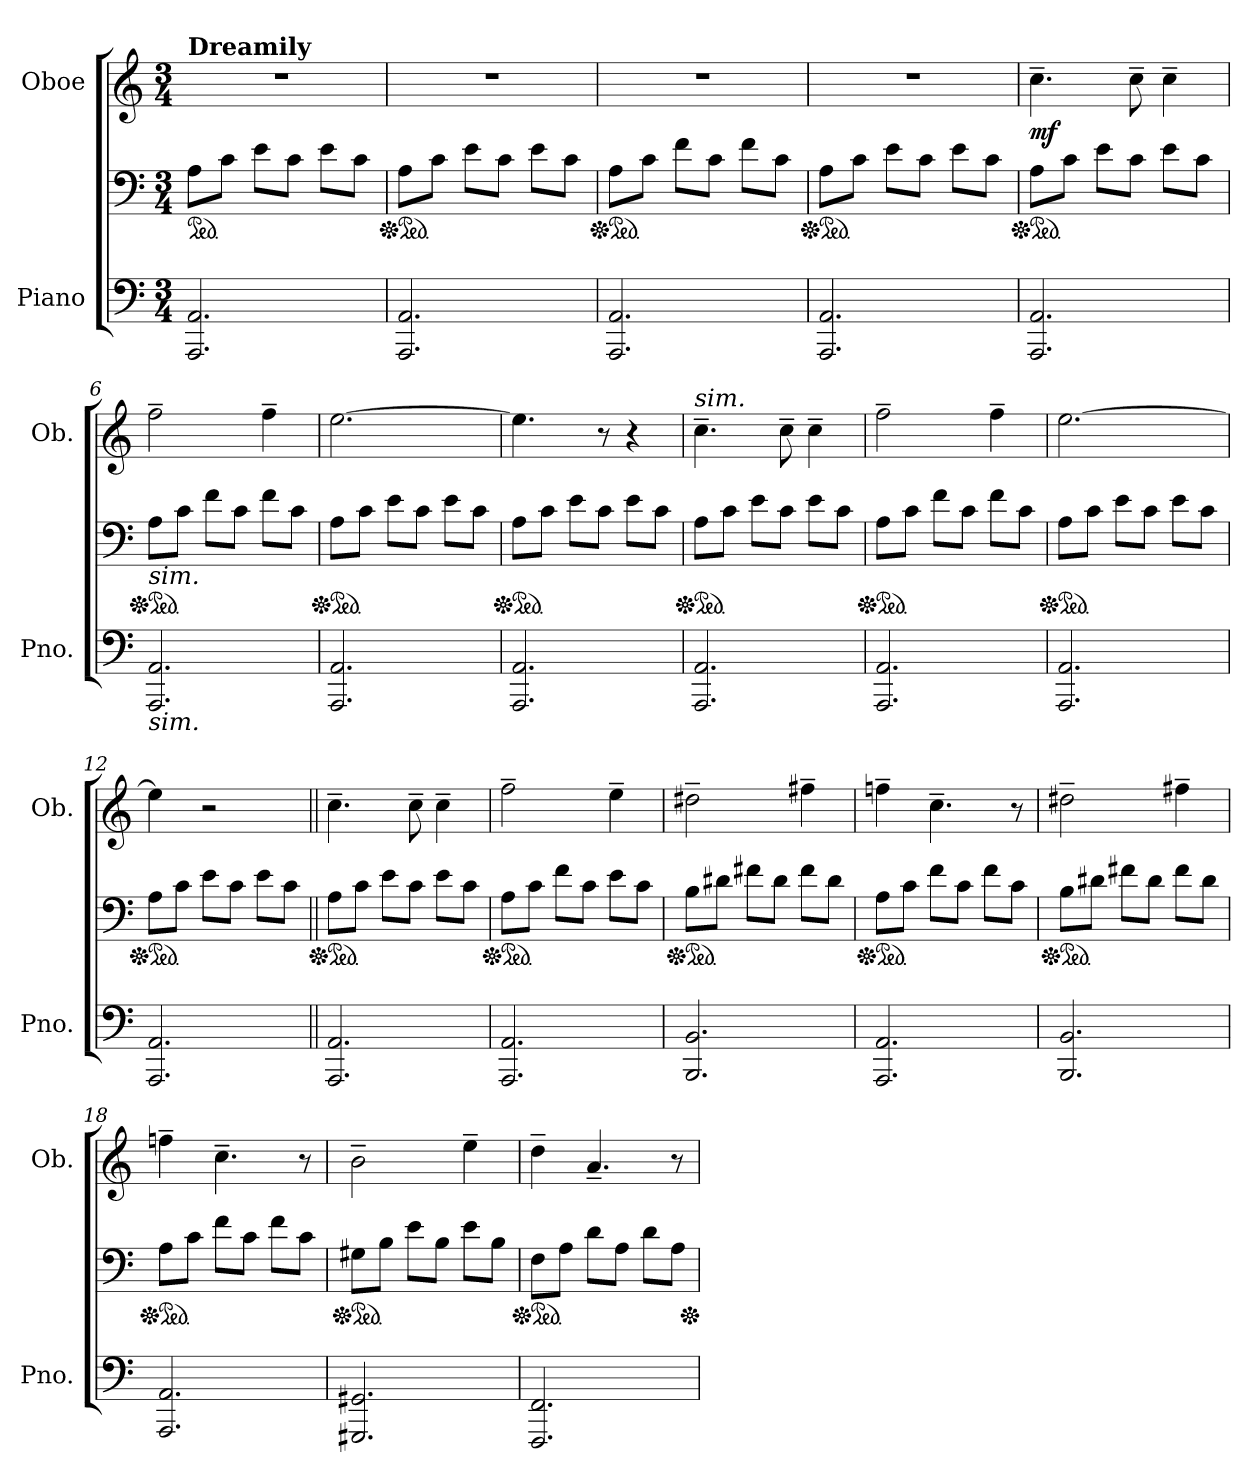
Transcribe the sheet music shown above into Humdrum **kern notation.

**kern	**kern	**dynam	**kern	**dynam
*part2	*part2	*part2	*part1	*part1
*staff3	*staff2	*staff2/3	*staff1	*staff1
*I"Piano	*	*	*I"Oboe	*
*I'Pno.	*	*	*I'Ob.	*
*clefF4	*clefF4	*	*clefG2	*
*k[]	*k[]	*	*k[]	*
*M3/4	*M3/4	*	*M3/4	*
*MM75	*MM75	*	*MM75	*
*	*ped	*	*	*
=1	=1	=1	=1	=1
!	!	!	!LO:TX:B:t=Dreamily	!
!	!	!LO:DY:b=2	!	!
!	!	!LO:DY:n=1:b	!	!
2.AAA/ 2.AA/	8A\L	mf mp	2.r	.
.	8c\J	.	.	.
.	8e\L	.	.	.
.	8c\J	.	.	.
.	8e\L	.	.	.
.	8c\J	.	.	.
=2	=2	=2	=2	=2
*	*Xped	*	*	*
*	*ped	*	*	*
2.AAA/ 2.AA/	8A\L	.	2.r	.
.	8c\J	.	.	.
.	8e\L	.	.	.
.	8c\J	.	.	.
.	8e\L	.	.	.
.	8c\J	.	.	.
=3	=3	=3	=3	=3
*	*Xped	*	*	*
*	*ped	*	*	*
2.AAA/ 2.AA/	8A\L	.	2.r	.
.	8c\J	.	.	.
.	8f\L	.	.	.
.	8c\J	.	.	.
.	8f\L	.	.	.
.	8c\J	.	.	.
=4	=4	=4	=4	=4
*	*Xped	*	*	*
*	*ped	*	*	*
2.AAA/ 2.AA/	8A\L	.	2.r	.
.	8c\J	.	.	.
.	8e\L	.	.	.
.	8c\J	.	.	.
.	8e\L	.	.	.
.	8c\J	.	.	.
=5	=5	=5	=5	=5
*	*Xped	*	*	*
*	*ped	*	*	*
!	!	!	!	!LO:DY:b
2.AAA/ 2.AA/	8A\L	.	4.cc~\	mf
.	8c\J	.	.	.
.	8e\L	.	.	.
.	8c\J	.	8cc~\	.
.	8e\L	.	4cc~\	.
.	8c\J	.	.	.
!!LO:LB:g=z
=6	=6	=6	=6	=6
*	*Xped	*	*	*
*	*ped	*	*	*
!	!LO:TX:b:i:t=sim.	!	!	!
!LO:TX:b:i:t=sim.	!	!	!	!
2.AAA/ 2.AA/	8A\L	.	2ff~\	.
.	8c\J	.	.	.
.	8f\L	.	.	.
.	8c\J	.	.	.
.	8f\L	.	4ff~\	.
.	8c\J	.	.	.
=7	=7	=7	=7	=7
*	*Xped	*	*	*
*	*ped	*	*	*
2.AAA/ 2.AA/	8A\L	.	[2.ee\	.
.	8c\J	.	.	.
.	8e\L	.	.	.
.	8c\J	.	.	.
.	8e\L	.	.	.
.	8c\J	.	.	.
=8	=8	=8	=8	=8
*	*Xped	*	*	*
*	*ped	*	*	*
2.AAA/ 2.AA/	8A\L	.	4.ee\]	.
.	8c\J	.	.	.
.	8e\L	.	.	.
.	8c\J	.	8r	.
.	8e\L	.	4r	.
.	8c\J	.	.	.
=9	=9	=9	=9	=9
*	*Xped	*	*	*
*	*ped	*	*	*
!	!	!	!LO:TX:a:i:t=sim.	!
2.AAA/ 2.AA/	8A\L	.	4.cc~\	.
.	8c\J	.	.	.
.	8e\L	.	.	.
.	8c\J	.	8cc~\	.
.	8e\L	.	4cc~\	.
.	8c\J	.	.	.
=10	=10	=10	=10	=10
*	*Xped	*	*	*
*	*ped	*	*	*
2.AAA/ 2.AA/	8A\L	.	2ff~\	.
.	8c\J	.	.	.
.	8f\L	.	.	.
.	8c\J	.	.	.
.	8f\L	.	4ff~\	.
.	8c\J	.	.	.
!!LO:LB:g=z
=11	=11	=11	=11	=11
*	*Xped	*	*	*
*	*ped	*	*	*
2.AAA/ 2.AA/	8A\L	.	[2.ee\	.
.	8c\J	.	.	.
.	8e\L	.	.	.
.	8c\J	.	.	.
.	8e\L	.	.	.
.	8c\J	.	.	.
=12	=12	=12	=12	=12
*	*Xped	*	*	*
*	*ped	*	*	*
2.AAA/ 2.AA/	8A\L	.	4ee\]	.
.	8c\J	.	.	.
.	8e\L	.	2r	.
.	8c\J	.	.	.
.	8e\L	.	.	.
.	8c\J	.	.	.
=13||	=13||	=13||	=13||	=13||
*	*Xped	*	*	*
*	*ped	*	*	*
2.AAA/ 2.AA/	8A\L	.	4.cc~\	.
.	8c\J	.	.	.
.	8e\L	.	.	.
.	8c\J	.	8cc~\	.
.	8e\L	.	4cc~\	.
.	8c\J	.	.	.
=14	=14	=14	=14	=14
*	*Xped	*	*	*
*	*ped	*	*	*
2.AAA/ 2.AA/	8A\L	.	2ff~\	.
.	8c\J	.	.	.
.	8f\L	.	.	.
.	8c\J	.	.	.
.	8e\L	.	4ee~\	.
.	8c\J	.	.	.
!!LO:PB:g=z
=15	=15	=15	=15	=15
*	*Xped	*	*	*
*	*ped	*	*	*
2.BBB/ 2.BB/	8B\L	.	2dd#X~\	.
.	8d#X\J	.	.	.
.	8f#X\L	.	.	.
.	8d#\J	.	.	.
.	8f#\L	.	4ff#X~\	.
.	8d#\J	.	.	.
=16	=16	=16	=16	=16
*	*Xped	*	*	*
*	*ped	*	*	*
2.AAA/ 2.AA/	8A\L	.	4ffni~\	.
.	8c\J	.	.	.
.	8f\L	.	4.cc~\	.
.	8c\J	.	.	.
.	8f\L	.	.	.
.	8c\J	.	8r	.
=17	=17	=17	=17	=17
*	*Xped	*	*	*
*	*ped	*	*	*
2.BBB/ 2.BB/	8B\L	.	2dd#X~\	.
.	8d#X\J	.	.	.
.	8f#X\L	.	.	.
.	8d#\J	.	.	.
.	8f#\L	.	4ff#X~\	.
.	8d#\J	.	.	.
=18	=18	=18	=18	=18
*	*Xped	*	*	*
*	*ped	*	*	*
2.AAA/ 2.AA/	8A\L	.	4ffni~\	.
.	8c\J	.	.	.
.	8f\L	.	4.cc~\	.
.	8c\J	.	.	.
.	8f\L	.	.	.
.	8c\J	.	8r	.
!!LO:LB:g=z
=19	=19	=19	=19	=19
*	*Xped	*	*	*
*	*ped	*	*	*
2.GGG#X/ 2.GG#X/	8G#X\L	.	2b~\	.
.	8B\J	.	.	.
.	8e\L	.	.	.
.	8B\J	.	.	.
.	8e\L	.	4ee~\	.
.	8B\J	.	.	.
=20	=20	=20	=20	=20
*	*Xped	*	*	*
*	*ped	*	*	*
2.FFF/ 2.FF/	8F\L	.	4dd~\	.
.	8A\J	.	.	.
.	8d\L	.	4.a~/	.
.	8A\J	.	.	.
.	8d\L	.	.	.
.	8A\J	.	8r	.
*	*Xped	*	*	*
=	=	=	=	=
*-	*-	*-	*-	*-
